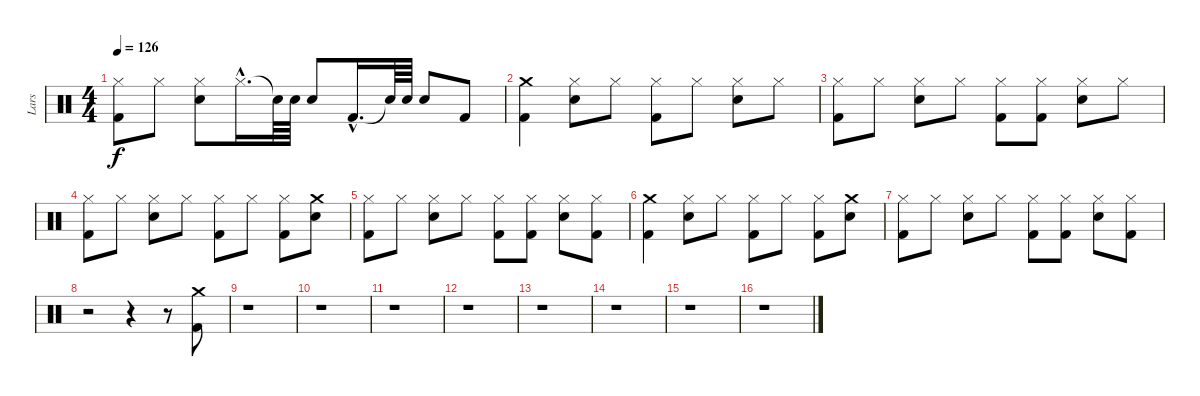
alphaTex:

\track ("Lars" "Lars") {instrument percussion}
\staff {score}
\articulation defaults
\ts (4 4)
\tempo 126
\clef neutral
\ks c
("Kick (hit) 2" "Hi-Hat (closed)").8{dy f} "Hi-Hat (closed)".8 ("Electric Snare (hit)" "Hi-Hat (closed)").8 "Hi-Hat (closed)"{hac}.16{d} "Snare (hit)"{t}.64 "Electric Snare (hit)".64 "Electric Snare (hit)".8 "Kick (hit) 2"{hac}.16{d} "Snare (hit)"{t}.64 "Electric Snare (hit)".64 "Electric Snare (hit)".8 "Kick (hit) 2".8 |
("Kick (hit) 2" "Crash medium (hit)").4 ("Electric Snare (hit)" "Hi-Hat (closed)").8 "Hi-Hat (closed)".8 ("Hi-Hat (closed)" "Kick (hit) 2").8 "Hi-Hat (closed)".8 ("Electric Snare (hit)" "Hi-Hat (closed)").8 "Hi-Hat (closed)".8 |
("Hi-Hat (closed)" "Kick (hit) 2").8 "Hi-Hat (closed)".8 ("Electric Snare (hit)" "Hi-Hat (closed)").8 "Hi-Hat (closed)".8 ("Kick (hit) 2" "Hi-Hat (closed)").8 ("Kick (hit) 2" "Hi-Hat (closed)").8 ("Electric Snare (hit)" "Hi-Hat (closed)").8 "Hi-Hat (closed)".8 |
("Hi-Hat (closed)" "Kick (hit) 2").8 "Hi-Hat (closed)".8 ("Electric Snare (hit)" "Hi-Hat (closed)").8 "Hi-Hat (closed)".8 ("Hi-Hat (closed)" "Kick (hit) 2").8 "Hi-Hat (closed)".8 ("Hi-Hat (closed)" "Kick (hit) 2").8 ("Crash medium (hit)" "Electric Snare (hit)").8 |
("Hi-Hat (closed)" "Kick (hit) 2").8 "Hi-Hat (closed)".8 ("Electric Snare (hit)" "Hi-Hat (closed)").8 "Hi-Hat (closed)".8 ("Kick (hit) 2" "Hi-Hat (closed)").8 ("Kick (hit) 2" "Hi-Hat (closed)").8 ("Electric Snare (hit)" "Hi-Hat (closed)").8 ("Kick (hit) 2" "Hi-Hat (closed)").8 |
("Kick (hit) 2" "Crash medium (hit)").4 ("Hi-Hat (closed)" "Electric Snare (hit)").8 "Hi-Hat (closed)".8 ("Kick (hit) 2" "Hi-Hat (closed)").8 "Hi-Hat (closed)".8 ("Kick (hit) 2" "Hi-Hat (closed)").8 ("Crash medium (hit)" "Electric Snare (hit)").8 |
("Kick (hit) 2" "Hi-Hat (closed)").8 "Hi-Hat (closed)".8 ("Electric Snare (hit)" "Hi-Hat (closed)").8 "Hi-Hat (closed)".8 ("Kick (hit) 2" "Hi-Hat (closed)").8 ("Kick (hit) 2" "Hi-Hat (closed)").8 ("Electric Snare (hit)" "Hi-Hat (closed)").8 ("Kick (hit) 2" "Hi-Hat (closed)").8 |
r.2 r.4 r.8 ("Kick (hit) 2" "Crash medium (hit)").8 |
r.1 |
r.1 |
r.1 |
r.1 |
r.1 |
r.1 |
r.1 |
r.1
